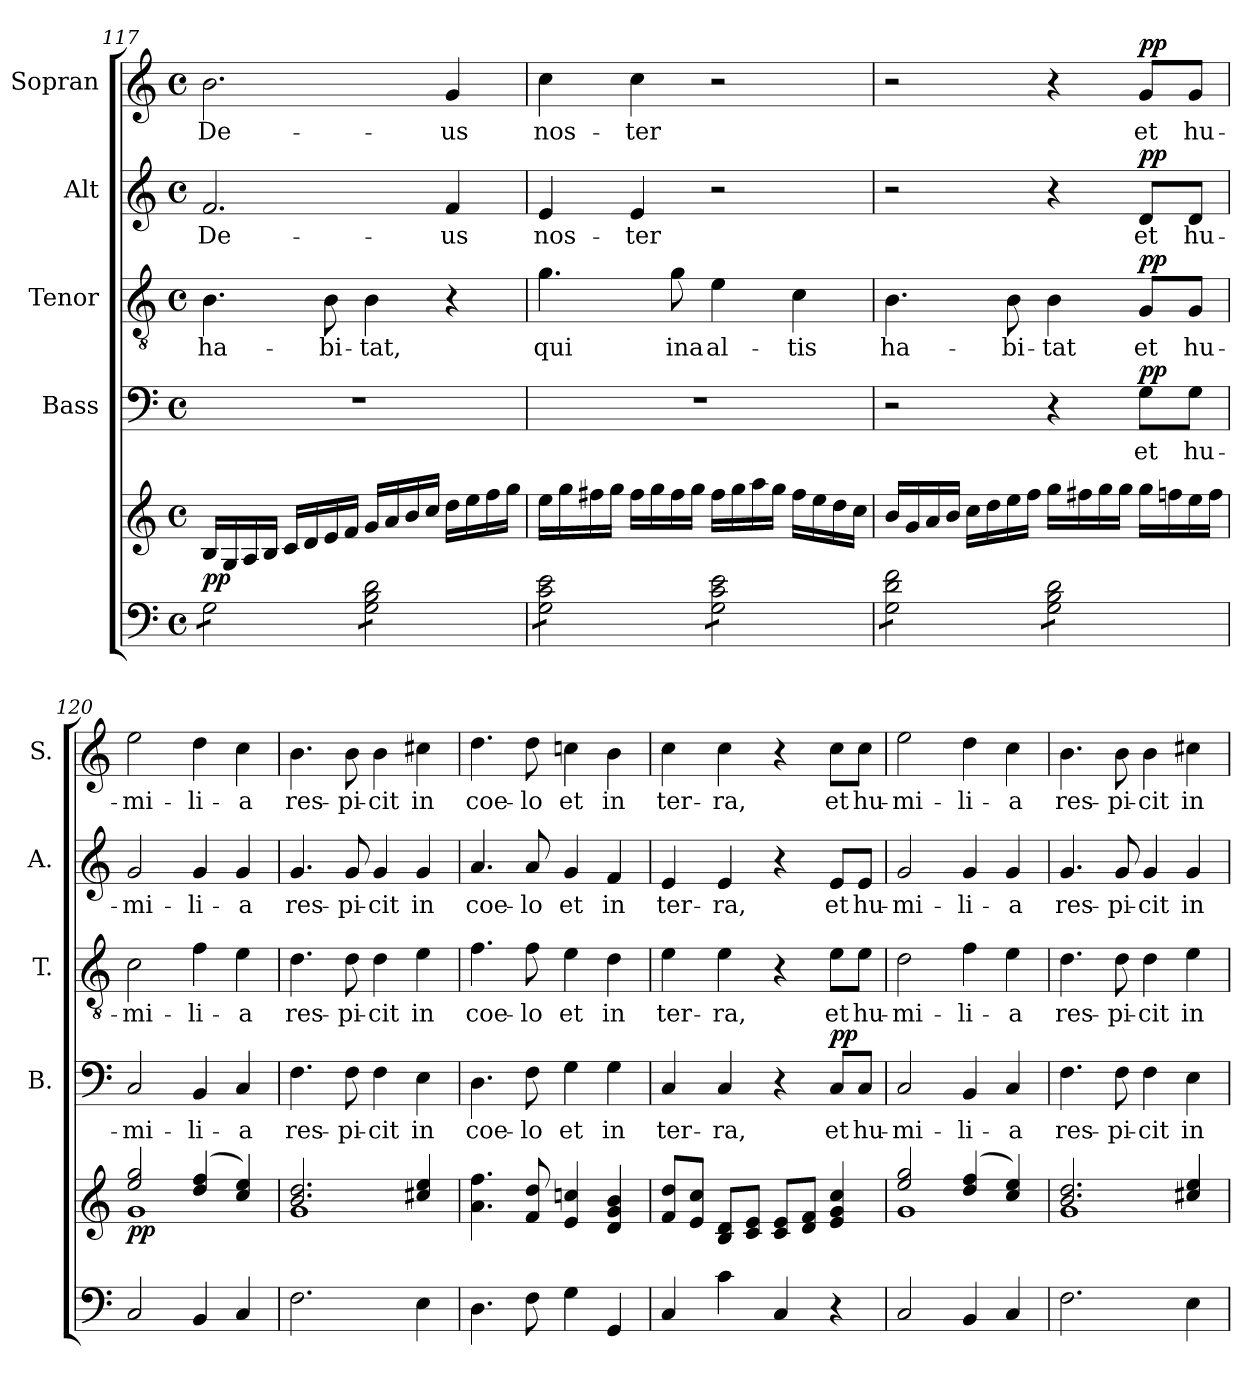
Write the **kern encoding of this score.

**kern	**kern	**dynam	**kern	**text	**dynam	**kern	**text	**dynam	**kern	**text	**dynam	**kern	**text	**dynam
*part5	*part5	*part5	*part4	*part4	*part4	*part3	*part3	*part3	*part2	*part2	*part2	*part1	*part1	*part1
*staff6	*staff5	*staff5/6	*staff4	*staff4	*staff4	*staff3	*staff3	*staff3	*staff2	*staff2	*staff2	*staff1	*staff1	*staff1
*	*	*	*I"Bass	*	*	*I"Tenor	*	*	*I"Alt	*	*	*I"Sopran	*	*
*	*	*	*I'B.	*	*	*I'T.	*	*	*I'A.	*	*	*I'S.	*	*
!!LO:LB:g=z
*clefF4	*clefG2	*	*clefF4	*	*	*clefGv2	*	*	*clefG2	*	*	*clefG2	*	*
*k[]	*k[]	*	*k[]	*	*	*k[]	*	*	*k[]	*	*	*k[]	*	*
*C:	*C:	*	*C:	*	*	*C:	*	*	*C:	*	*	*C:	*	*
*M4/4	*M4/4	*	*M4/4	*	*	*M4/4	*	*	*M4/4	*	*	*M4/4	*	*
*met(c)	*met(c)	*	*met(c)	*	*	*met(c)	*	*	*met(c)	*	*	*met(c)	*	*
=117	=117	=117	=117	=117	=117	=117	=117	=117	=117	=117	=117	=117	=117	=117
!	!	!LO:DY:b	!	!	!	!	!LO:LY:b	!	!	!LO:LY:b	!	!	!LO:LY:b	!
*tremolo	*	*	*	*	*	*	*	*	*	*	*	*	*	*
8G\L	16B/LL	pp	1r	.	.	4.B\	ha-	.	2.f/	De-	.	2.b\	De-	.
.	16G/	.	.	.	.	.	.	.	.	.	.	.	.	.
8G\	16A/	.	.	.	.	.	.	.	.	.	.	.	.	.
.	16B/JJ	.	.	.	.	.	.	.	.	.	.	.	.	.
8G\	16c/LL	.	.	.	.	.	.	.	.	.	.	.	.	.
.	16d/	.	.	.	.	.	.	.	.	.	.	.	.	.
!	!	!	!	!	!	!	!LO:LY:b	!	!	!	!	!	!	!
8G\J	16e/	.	.	.	.	8B\	-bi-	.	.	.	.	.	.	.
.	16f/JJ	.	.	.	.	.	.	.	.	.	.	.	.	.
!	!	!	!	!	!	!	!LO:LY:b	!	!	!	!	!	!	!
8G\ 8B\ 8d\L	16g/LL	.	.	.	.	4B\	-tat,	.	.	.	.	.	.	.
.	16a/	.	.	.	.	.	.	.	.	.	.	.	.	.
8G\ 8B\ 8d\	16b/	.	.	.	.	.	.	.	.	.	.	.	.	.
.	16cc/JJ	.	.	.	.	.	.	.	.	.	.	.	.	.
!	!	!	!	!	!	!	!	!	!	!LO:LY:b	!	!	!LO:LY:b	!
8G\ 8B\ 8d\	16dd\LL	.	.	.	.	4r	.	.	4f/	-us	.	4g/	-us	.
.	16ee\	.	.	.	.	.	.	.	.	.	.	.	.	.
8G\ 8B\ 8d\J	16ff\	.	.	.	.	.	.	.	.	.	.	.	.	.
.	16gg\JJ	.	.	.	.	.	.	.	.	.	.	.	.	.
=118	=118	=118	=118	=118	=118	=118	=118	=118	=118	=118	=118	=118	=118	=118
!	!	!	!	!	!	!	!LO:LY:b	!	!	!LO:LY:b	!	!	!LO:LY:b	!
8G\ 8c\ 8e\L	16ee\LL	.	1r	.	.	4.g\	qui	.	4e/	nos-	.	4cc\	nos-	.
.	16gg\	.	.	.	.	.	.	.	.	.	.	.	.	.
8G\ 8c\ 8e\	16ff#X\	.	.	.	.	.	.	.	.	.	.	.	.	.
.	16gg\JJ	.	.	.	.	.	.	.	.	.	.	.	.	.
!	!	!	!	!	!	!	!	!	!	!LO:LY:b	!	!	!LO:LY:b	!
8G\ 8c\ 8e\	16ff#\LL	.	.	.	.	.	.	.	4e/	-ter	.	4cc\	-ter	.
.	16gg\	.	.	.	.	.	.	.	.	.	.	.	.	.
!	!	!	!	!	!	!	!LO:LY:b	!	!	!	!	!	!	!
8G\ 8c\ 8e\J	16ff#\	.	.	.	.	8g\	ina	.	.	.	.	.	.	.
.	16gg\JJ	.	.	.	.	.	.	.	.	.	.	.	.	.
!	!	!	!	!	!	!	!LO:LY:b	!	!	!	!	!	!	!
8G\ 8c\ 8e\L	16ff#\LL	.	.	.	.	4e\	al-	.	2r	.	.	2r	.	.
.	16gg\	.	.	.	.	.	.	.	.	.	.	.	.	.
8G\ 8c\ 8e\	16aa\	.	.	.	.	.	.	.	.	.	.	.	.	.
.	16gg\JJ	.	.	.	.	.	.	.	.	.	.	.	.	.
!	!	!	!	!	!	!	!LO:LY:b	!	!	!	!	!	!	!
8G\ 8c\ 8e\	16ff#\LL	.	.	.	.	4c\	-tis	.	.	.	.	.	.	.
.	16ee\	.	.	.	.	.	.	.	.	.	.	.	.	.
8G\ 8c\ 8e\J	16dd\	.	.	.	.	.	.	.	.	.	.	.	.	.
.	16cc\JJ	.	.	.	.	.	.	.	.	.	.	.	.	.
=119	=119	=119	=119	=119	=119	=119	=119	=119	=119	=119	=119	=119	=119	=119
!	!	!	!	!	!	!	!LO:LY:b	!	!	!	!	!	!	!
8G\ 8d\ 8f\L	16b/LL	.	2r	.	.	4.B\	ha-	.	2r	.	.	2r	.	.
.	16g/	.	.	.	.	.	.	.	.	.	.	.	.	.
8G\ 8d\ 8f\	16a/	.	.	.	.	.	.	.	.	.	.	.	.	.
.	16b/JJ	.	.	.	.	.	.	.	.	.	.	.	.	.
8G\ 8d\ 8f\	16cc\LL	.	.	.	.	.	.	.	.	.	.	.	.	.
.	16dd\	.	.	.	.	.	.	.	.	.	.	.	.	.
!	!	!	!	!	!	!	!LO:LY:b	!	!	!	!	!	!	!
8G\ 8d\ 8f\J	16ee\	.	.	.	.	8B\	-bi-	.	.	.	.	.	.	.
.	16ff\JJ	.	.	.	.	.	.	.	.	.	.	.	.	.
!	!	!	!	!	!	!	!LO:LY:b	!	!	!	!	!	!	!
8G\ 8B\ 8d\L	16gg\LL	.	4r	.	.	4B\	-tat	.	4r	.	.	4r	.	.
.	16ff#X\	.	.	.	.	.	.	.	.	.	.	.	.	.
8G\ 8B\ 8d\	16gg\	.	.	.	.	.	.	.	.	.	.	.	.	.
.	16gg\JJ	.	.	.	.	.	.	.	.	.	.	.	.	.
!	!	!	!	!LO:LY:b	!LO:DY:a	!	!LO:LY:b	!LO:DY:a	!	!LO:LY:b	!LO:DY:a	!	!LO:LY:b	!LO:DY:a
8G\ 8B\ 8d\	16gg\LL	.	8G\L	et	pp	8G/L	et	pp	8d/L	et	pp	8g/L	et	pp
.	16ffn\	.	.	.	.	.	.	.	.	.	.	.	.	.
!	!	!	!	!LO:LY:b	!	!	!LO:LY:b	!	!	!LO:LY:b	!	!	!LO:LY:b	!
8G\ 8B\ 8d\J	16ee\	.	8G\J	hu-	.	8G/J	hu-	.	8d/J	hu-	.	8g/J	hu-	.
*Xtremolo	*	*	*	*	*	*	*	*	*	*	*	*	*	*
.	16ff\JJ	.	.	.	.	.	.	.	.	.	.	.	.	.
=120	=120	=120	=120	=120	=120	=120	=120	=120	=120	=120	=120	=120	=120	=120
*	*^	*	*	*	*	*	*	*	*	*	*	*	*	*
!	!	!	!LO:DY:b	!	!LO:LY:b	!	!	!LO:LY:b	!	!	!LO:LY:b	!	!	!LO:LY:b	!
2C/	2ee/ 2gg/	1g	pp	2C/	-mi-	.	2c\	-mi-	.	2g/	-mi-	.	2ee\	-mi-	.
!	!	!	!	!	!LO:LY:b	!	!	!LO:LY:b	!	!	!LO:LY:b	!	!	!LO:LY:b	!
4BB/	(4dd/ 4ff/	.	.	4BB/	-li-	.	4f\	-li-	.	4g/	-li-	.	4dd\	-li-	.
!	!	!	!	!	!LO:LY:b	!	!	!LO:LY:b	!	!	!LO:LY:b	!	!	!LO:LY:b	!
4C/	4cc/ 4ee/)	.	.	4C/	-a	.	4e\	-a	.	4g/	-a	.	4cc\	-a	.
!!LO:PB:g=z
=121	=121	=121	=121	=121	=121	=121	=121	=121	=121	=121	=121	=121	=121	=121	=121
!	!	!	!	!	!LO:LY:b	!	!	!LO:LY:b	!	!	!LO:LY:b	!	!	!LO:LY:b	!
2.F\	2.b/ 2.dd/	1g	.	4.F\	res-	.	4.d\	res-	.	4.g/	res-	.	4.b\	res-	.
!	!	!	!	!	!LO:LY:b	!	!	!LO:LY:b	!	!	!LO:LY:b	!	!	!LO:LY:b	!
.	.	.	.	8F\	-pi-	.	8d\	-pi-	.	8g/	-pi-	.	8b\	-pi-	.
!	!	!	!	!	!LO:LY:b	!	!	!LO:LY:b	!	!	!LO:LY:b	!	!	!LO:LY:b	!
.	.	.	.	4F\	-cit	.	4d\	-cit	.	4g/	-cit	.	4b\	-cit	.
!	!	!	!	!	!LO:LY:b	!	!	!LO:LY:b	!	!	!LO:LY:b	!	!	!LO:LY:b	!
4E\	4cc#X/ 4ee/	.	.	4E\	in	.	4e\	in	.	4g/	in	.	4cc#X\	in	.
*	*v	*v	*	*	*	*	*	*	*	*	*	*	*	*	*
=122	=122	=122	=122	=122	=122	=122	=122	=122	=122	=122	=122	=122	=122	=122
!	!	!	!	!LO:LY:b	!	!	!LO:LY:b	!	!	!LO:LY:b	!	!	!LO:LY:b	!
4.D\	4.a\ 4.ff\	.	4.D\	coe-	.	4.f\	coe-	.	4.a/	coe-	.	4.dd\	coe-	.
!	!	!	!	!LO:LY:b	!	!	!LO:LY:b	!	!	!LO:LY:b	!	!	!LO:LY:b	!
8F\	8f/ 8dd/	.	8F\	-lo	.	8f\	-lo	.	8a/	-lo	.	8dd\	-lo	.
!	!	!	!	!LO:LY:b	!	!	!LO:LY:b	!	!	!LO:LY:b	!	!	!LO:LY:b	!
4G\	4e/ 4ccn/	.	4G\	et	.	4e\	et	.	4g/	et	.	4ccn\	et	.
!	!	!	!	!LO:LY:b	!	!	!LO:LY:b	!	!	!LO:LY:b	!	!	!LO:LY:b	!
4GG/	4d/ 4g/ 4b/	.	4G\	in	.	4d\	in	.	4f/	in	.	4b\	in	.
=123	=123	=123	=123	=123	=123	=123	=123	=123	=123	=123	=123	=123	=123	=123
!	!	!	!	!LO:LY:b	!	!	!LO:LY:b	!	!	!LO:LY:b	!	!	!LO:LY:b	!
4C/	8f/ 8dd/L	.	4C/	ter-	.	4e\	ter-	.	4e/	ter-	.	4cc\	ter-	.
.	8e/ 8cc/J	.	.	.	.	.	.	.	.	.	.	.	.	.
!	!	!	!	!LO:LY:b	!	!	!LO:LY:b	!	!	!LO:LY:b	!	!	!LO:LY:b	!
4c\	8B/ 8d/L	.	4C/	-ra,	.	4e\	-ra,	.	4e/	-ra,	.	4cc\	-ra,	.
.	8c/ 8e/J	.	.	.	.	.	.	.	.	.	.	.	.	.
4C/	8c/ 8e/L	.	4r	.	.	4r	.	.	4r	.	.	4r	.	.
.	8d/ 8f/J	.	.	.	.	.	.	.	.	.	.	.	.	.
!	!	!	!	!LO:LY:b	!LO:DY:a	!	!LO:LY:b	!	!	!LO:LY:b	!	!	!LO:LY:b	!
4r	4e/ 4g/ 4cc/	.	8C/L	et	pp	8e\L	et	.	8e/L	et	.	8cc\L	et	.
!	!	!	!	!LO:LY:b	!	!	!LO:LY:b	!	!	!LO:LY:b	!	!	!LO:LY:b	!
.	.	.	8C/J	hu-	.	8e\J	hu-	.	8e/J	hu-	.	8cc\J	hu-	.
=124	=124	=124	=124	=124	=124	=124	=124	=124	=124	=124	=124	=124	=124	=124
*	*^	*	*	*	*	*	*	*	*	*	*	*	*	*
!	!	!	!	!	!LO:LY:b	!	!	!LO:LY:b	!	!	!LO:LY:b	!	!	!LO:LY:b	!
2C/	2ee/ 2gg/	1g	.	2C/	-mi-	.	2d\	-mi-	.	2g/	-mi-	.	2ee\	-mi-	.
!	!	!	!	!	!LO:LY:b	!	!	!LO:LY:b	!	!	!LO:LY:b	!	!	!LO:LY:b	!
4BB/	(4dd/ 4ff/	.	.	4BB/	-li-	.	4f\	-li-	.	4g/	-li-	.	4dd\	-li-	.
!	!	!	!	!	!LO:LY:b	!	!	!LO:LY:b	!	!	!LO:LY:b	!	!	!LO:LY:b	!
4C/	4cc/ 4ee/)	.	.	4C/	-a	.	4e\	-a	.	4g/	-a	.	4cc\	-a	.
=125	=125	=125	=125	=125	=125	=125	=125	=125	=125	=125	=125	=125	=125	=125	=125
!	!	!	!	!	!LO:LY:b	!	!	!LO:LY:b	!	!	!LO:LY:b	!	!	!LO:LY:b	!
2.F\	2.b/ 2.dd/	1g	.	4.F\	res-	.	4.d\	res-	.	4.g/	res-	.	4.b\	res-	.
!	!	!	!	!	!LO:LY:b	!	!	!LO:LY:b	!	!	!LO:LY:b	!	!	!LO:LY:b	!
.	.	.	.	8F\	-pi-	.	8d\	-pi-	.	8g/	-pi-	.	8b\	-pi-	.
!	!	!	!	!	!LO:LY:b	!	!	!LO:LY:b	!	!	!LO:LY:b	!	!	!LO:LY:b	!
.	.	.	.	4F\	-cit	.	4d\	-cit	.	4g/	-cit	.	4b\	-cit	.
!	!	!	!	!	!LO:LY:b	!	!	!LO:LY:b	!	!	!LO:LY:b	!	!	!LO:LY:b	!
4E\	4cc#X/ 4ee/	.	.	4E\	in	.	4e\	in	.	4g/	in	.	4cc#X\	in	.
*	*v	*v	*	*	*	*	*	*	*	*	*	*	*	*	*
=	=	=	=	=	=	=	=	=	=	=	=	=	=	=
*-	*-	*-	*-	*-	*-	*-	*-	*-	*-	*-	*-	*-	*-	*-
